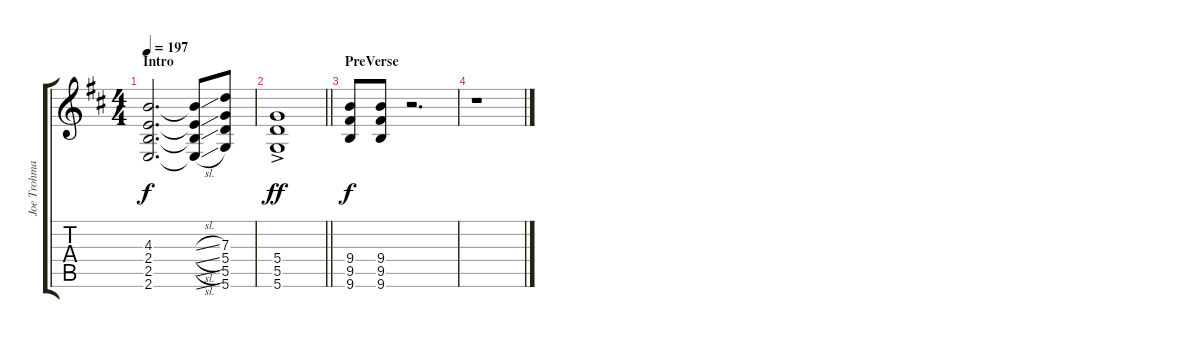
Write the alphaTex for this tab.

\track ("Joe Trohman (Lead Guitar)" "Joe Trohma") {instrument distortionguitar}
\staff {score tabs}
\tuning (E4 B3 G3 D3 A2 D2) {hide}
\ts (4 4)
\section ("" "Intro")
\tempo 197
\clef g2
\ks d
(4.3 2.4 2.5 2.6).2{d dy f instrument distortionguitar} (4.3{sl t} 2.4{sl t} 2.5{sl t} 2.6{sl t}).8 (7.3 5.4 5.5 5.6).8 |
\barLineRight lightlight
(5.4{ac} 5.5{ac} 5.6{ac}).1{dy ff} |
\section ("" "PreVerse")
(9.4 9.5 9.6).8{dy f} (9.4 9.5 9.6).8 r.2{d} |
r.1
